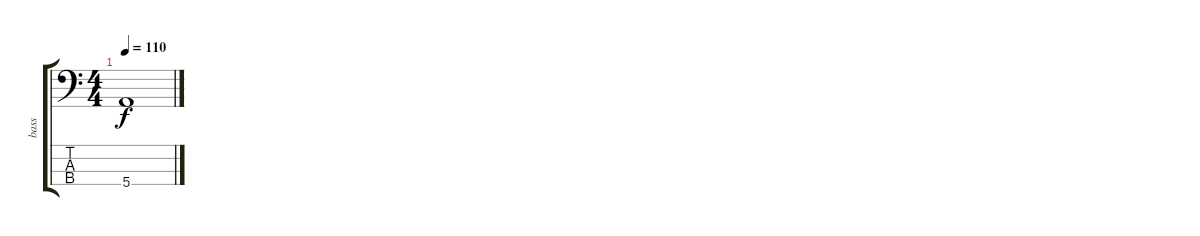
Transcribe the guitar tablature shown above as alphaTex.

\track ("bass" "bass") {instrument electricbassfinger}
\staff {score tabs}
\tuning (G2 D2 A1 E1) {hide}
\ts (4 4)
\tempo 110
\clef f4
\ks aminor
5.4.1{dy f}
